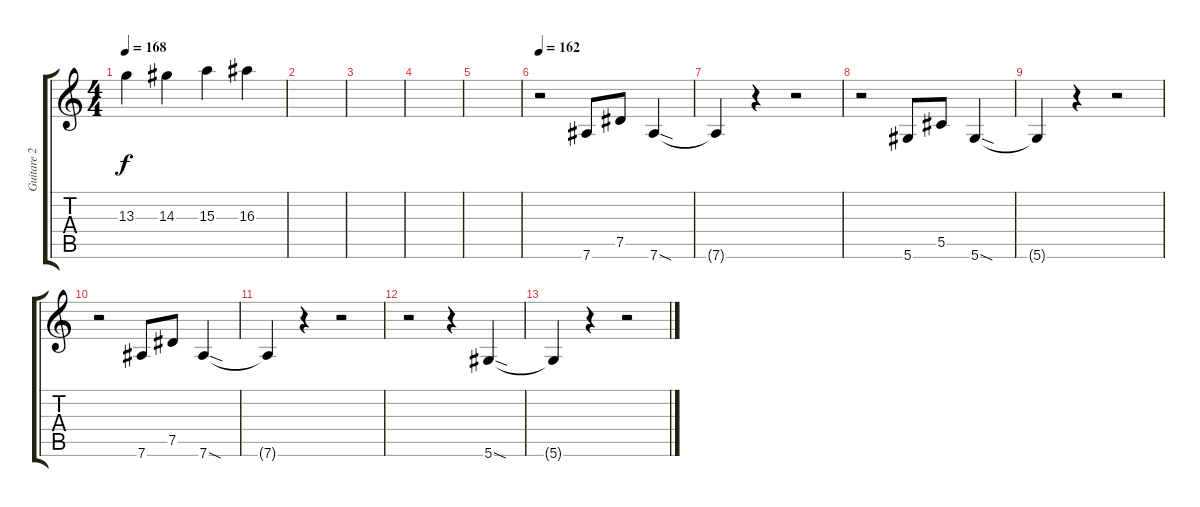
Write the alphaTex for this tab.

\track ("Guitare 2" "Guitare 2") {instrument overdrivenguitar}
\staff {score tabs}
\tuning (Eb4 Bb3 Gb3 Db3 Ab2 Eb2) {hide}
\ts (4 4)
\tempo 168
\clef g2
\ks c
13.3.4{dy f} 14.3.4 15.3.4 16.3.4 |
|
|
|
|
\tempo 162
r.2 7.6.8 7.5.8 7.6{sod}.4 |
7.6{t}.4 r.4 r.2 |
r.2 5.6.8 5.5.8 5.6{sod}.4 |
5.6{t}.4 r.4 r.2 |
r.2 7.6.8 7.5.8 7.6{sod}.4 |
7.6{t}.4 r.4 r.2 |
r.2 r.4 5.6{sod}.4 |
5.6{t}.4 r.4 r.2
